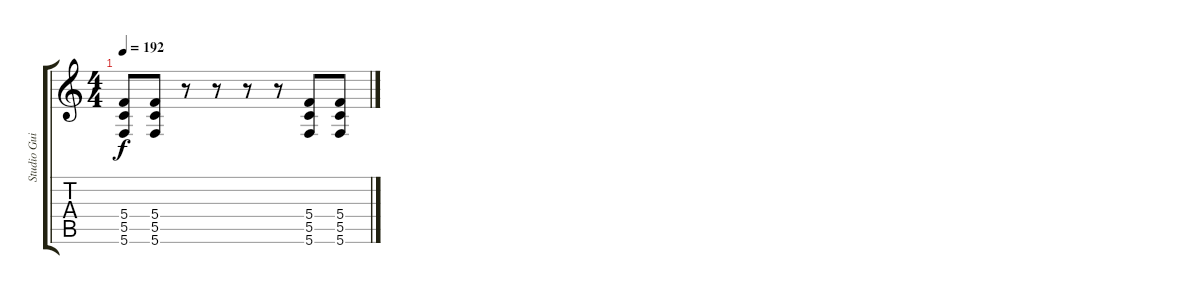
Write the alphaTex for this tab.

\track ("Studio Guitar" "Studio Gui") {instrument distortionguitar}
\staff {score tabs}
\tuning (D4 A3 F3 C3 G2 C2) {hide}
\ts (4 4)
\tempo 192
\clef g2
\ks c
(5.4 5.5 5.6).8{dy f} (5.4 5.5 5.6).8 r.8 r.8 r.8 r.8 (5.4 5.5 5.6).8 (5.4 5.5 5.6).8
